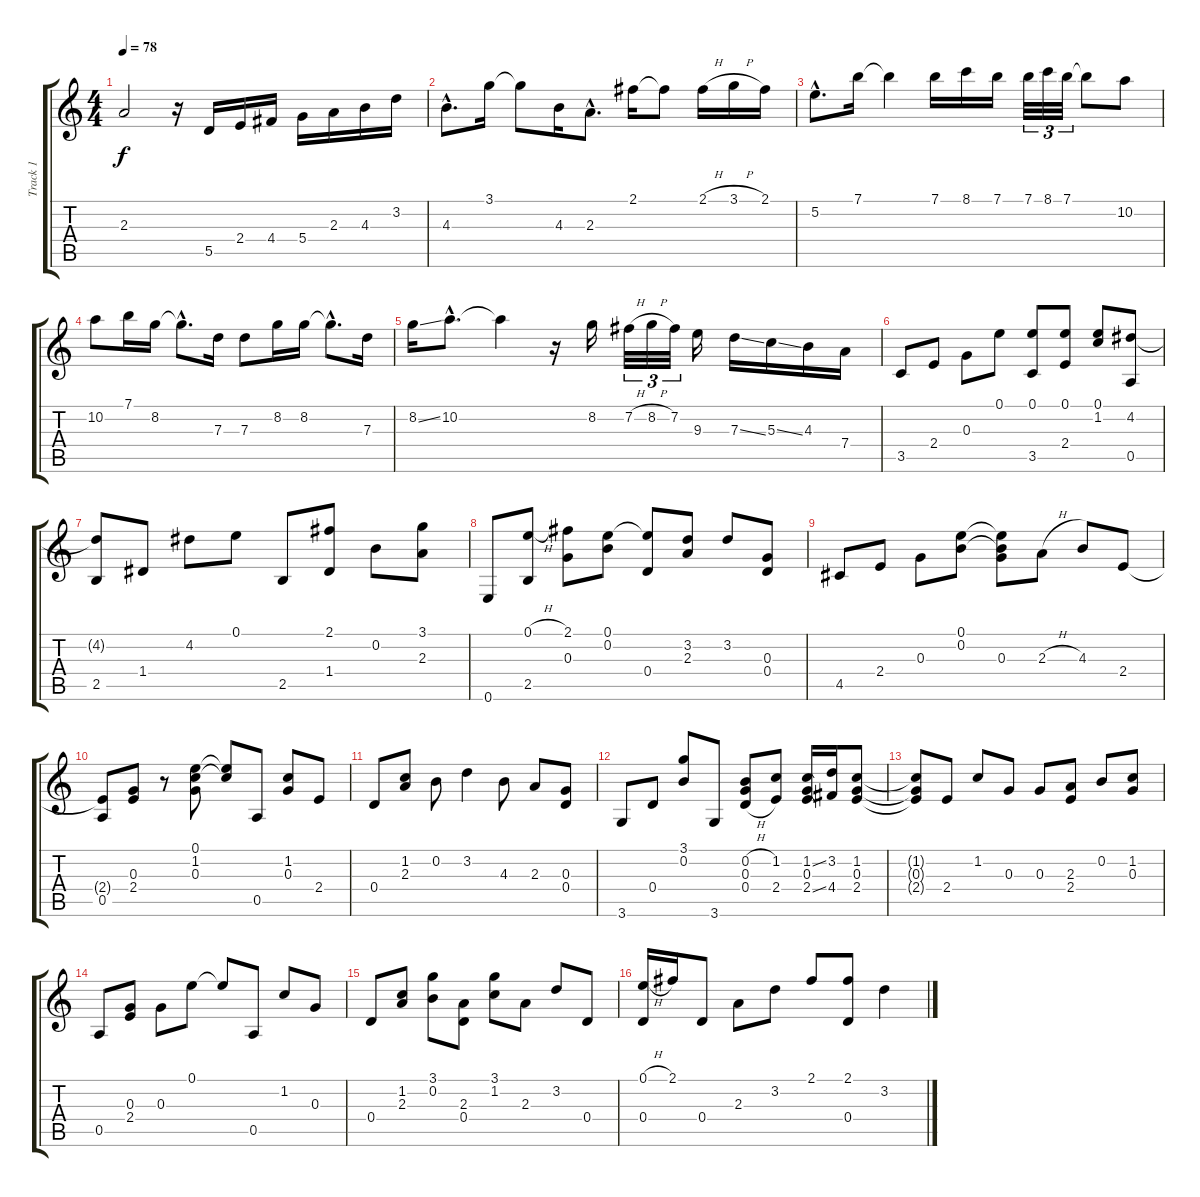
\track ("Track 1" "Track 1") {instrument acousticguitarnylon}
\staff {score tabs}
\tuning (E4 B3 G3 D3 A2 E2) {hide}
\ts (4 4)
\tempo 78
\clef g2
\ks c
2.3.2{dy f} r.16 5.5.16 2.4.16 4.4.16 5.4.16 2.3.16 4.3.16 3.2.16 |
4.3{hac}.8{d} 3.1.16 3.1{t}.8 4.3.16 2.3{hac}.8{d} 2.1.16 2.1{t}.8 2.1{h}.16 3.1{h}.16 2.1.16 |
5.2{hac}.8{d} 7.1.16 7.1{t}.4 7.1.16 8.1.16 7.1.16 7.1.32{tu (3 2)} 8.1.32{tu (3 2)} 7.1.32{tu (3 2)} 7.1{t}.8 10.2.8 |
10.2.8 7.1.16 8.2.16 8.2{hac t}.8{d} 7.3.16 7.3.8 8.2.16 8.2.16 8.2{hac t}.8{d} 7.3.16 |
8.2{ss}.16 10.2{hac}.8{d} 10.2{t}.4 r.16 8.2.16 7.2{h}.32{tu (3 2)} 8.2{h}.32{tu (3 2)} 7.2.32{tu (3 2)} 9.3.16 7.3{ss}.16 5.3{ss}.16 4.3.16 7.4.16 |
3.5.8 2.4.8 0.3.8 0.1.8 (0.1 3.5).8 (0.1 2.4).8 (0.1 1.2).8 (4.2 0.5).8 |
(4.2{t} 2.5).8 1.4.8 4.2.8 0.1.8 2.5.8 (2.1 1.4).8 0.2.8 (3.1 2.3).8 |
0.6.8 (0.1{h} 2.5).8 (2.1 0.3).8 (0.1 0.2).8 (0.1{t} 0.4).8 (3.2 2.3).8 3.2.8 (0.3 0.4).8 |
4.5.8 2.4.8 0.3.8 (0.1 0.2).8 (0.1{t} 0.2{t} 0.3).8 2.3{h}.8 4.3.8 2.4.8 |
(2.4{t} 0.5).8 (0.3 2.4).8 r.8 (0.1 1.2 0.3).8 (0.1{t} 1.2{t}).8 0.5.8 (1.2 0.3).8 2.4.8 |
0.4.8 (1.2 2.3).8 0.2.8 3.2.4 4.3.8 2.3.8 (0.3 0.4).8 |
3.6.8 0.4.8 (3.1 0.2).8 3.6.8 (0.2{h} 0.3 0.4{h}).8 (1.2 2.4).8 (1.2{ss} 0.3 2.4{ss}).16 (3.2 4.4).16 (1.2 0.3 2.4).8 |
(1.2{t} 0.3{t} 2.4{t}).8 2.4.8 1.2.8 0.3.8 0.3.8 (2.3 2.4).8 0.2.8 (1.2 0.3).8 |
0.5.8 (0.3 2.4).8 0.3.8 0.1.8 0.1{t}.8 0.5.8 1.2.8 0.3.8 |
0.4.8 (1.2 2.3).8 (3.1 0.2).8 (2.3 0.4).8 (3.1 1.2).8 2.3.8 3.2.8 0.4.8 |
(0.1{h} 0.4).16 2.1.16 0.4.8 2.3.8 3.2.8 2.1.8 (2.1 0.4).8 3.2.4
